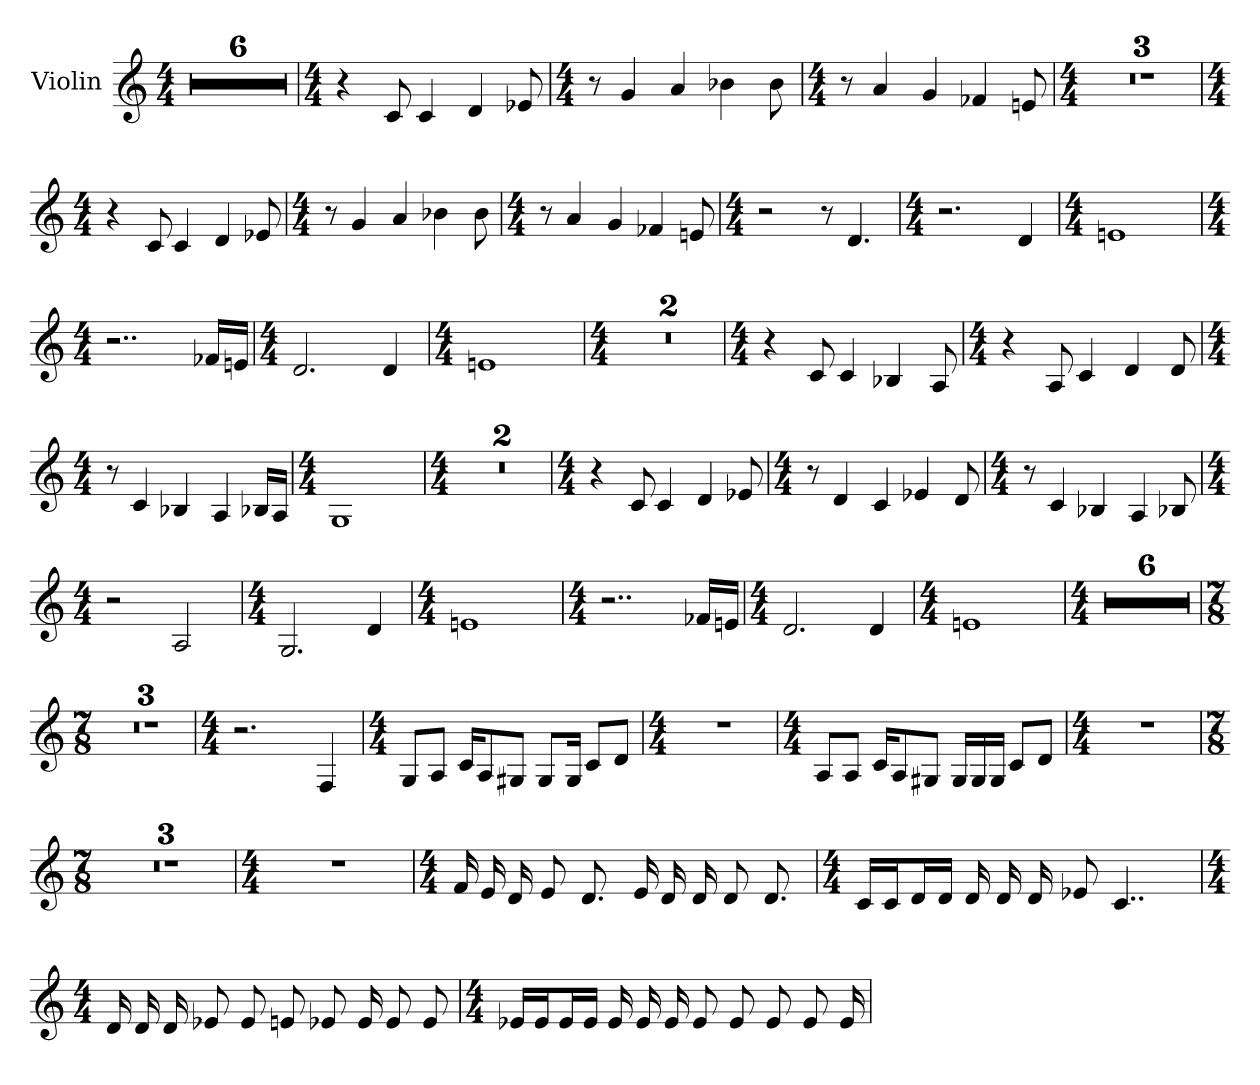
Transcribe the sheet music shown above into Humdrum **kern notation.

**kern
*part1
*staff1
*I"Violin
*I'Vln
*M4/4
=
1r
=
*M4/4
1r
=
*M4/4
1r
=
*M4/4
1r
=
*M4/4
1r
=
*M4/4
1r
=
*M4/4
4r
8c
4c
4d
8e-X
=
*M4/4
8r
4g
4a
4b-X
8b-
=
*M4/4
8r
4a
4g
4f-X
8en
=
*M4/4
1r
=
*M4/4
1r
=
*M4/4
1r
=
*M4/4
4r
8c
4c
4d
8e-X
=
*M4/4
8r
4g
4a
4b-X
8b-
=
*M4/4
8r
4a
4g
4f-X
8en
=
*M4/4
2r
8r
4.d
=
*M4/4
2.r
4d
=
*M4/4
1en
=
*M4/4
2..r
16f-XLL
16enJJ
=
*M4/4
2.d
4d
=
*M4/4
1en
=
*M4/4
1r
=
*M4/4
1r
=
*M4/4
4r
8c
4c
4B-X
8A
=
*M4/4
4r
8A
4c
4d
8d
=
*M4/4
8r
4c
4B-X
4A
16B-XLL
16AJJ
=
*M4/4
1G
=
*M4/4
1r
=
*M4/4
1r
=
*M4/4
4r
8c
4c
4d
8e-X
=
*M4/4
8r
4d
4c
4e-X
8d
=
*M4/4
8r
4c
4B-X
4A
8B-X
=
*M4/4
2r
2A
=
*M4/4
2.G
4d
=
*M4/4
1en
=
*M4/4
2..r
16f-XLL
16enJJ
=
*M4/4
2.d
4d
=
*M4/4
1en
=
*M4/4
1r
=
*M4/4
1r
=
*M4/4
1r
=
*M4/4
1r
=
*M4/4
1r
=
*M4/4
1r
=
*M7/8
2..r
=
*M7/8
2..r
=
*M7/8
2..r
=
*M4/4
2.r
4F
=
*M4/4
8GL
8AJ
16cKL
8A
8G#XJ
8G#L
16G#Jk
8cL
8dJ
=
*M4/4
1r
=
*M4/4
8AL
8AJ
16cKL
8A
8G#XJ
16G#LL
16G#
16G#JJ
8cL
8dJ
=
*M4/4
1r
=
*M7/8
2..r
=
*M7/8
2..r
=
*M7/8
2..r
=
*M4/4
1r
=
*M4/4
16fLL
16eJ
16dL
8eJ
8.dL
16eL
16dJ
16dL
8dJ
8.dJ
=
*M4/4
16cLL
16cJ
16dL
16dJJ
16dLL
16dJ
16dL
8e-XJ
4..c
=
*M4/4
16dLL
16dJ
16dL
8e-XJ
8e-L
8enJ
8e-XL
16e-Jk
8e-L
8e-J
=
*M4/4
16e-XLL
16e-J
16e-L
16e-JJ
16e-LL
16e-J
16e-L
8e-J
8e-L
8e-J
8e-L
16e-Jk
=
*-
